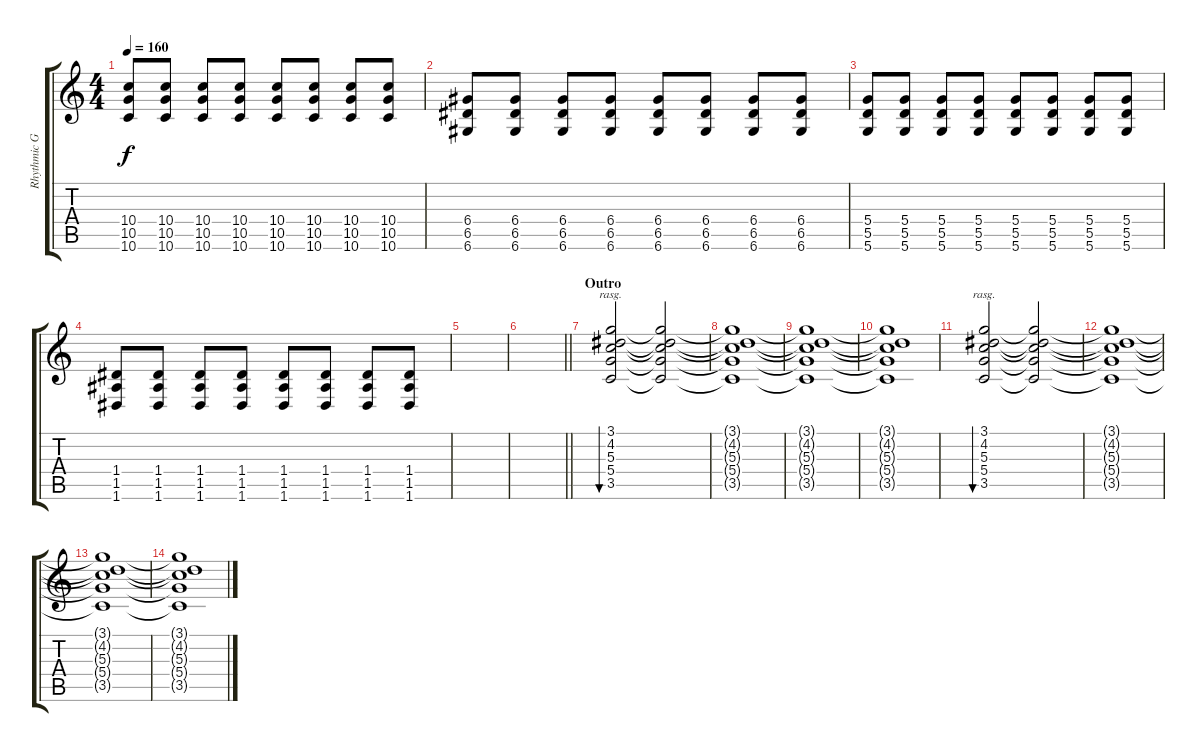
\track ("Rhythmic Guitar" "Rhythmic G") {instrument distortionguitar}
\staff {score tabs}
\tuning (E4 B3 G3 D3 A2 D2) {hide}
\ts (4 4)
\tempo 160
\clef g2
\ks c
(10.4 10.5 10.6).8{dy f} (10.4 10.5 10.6).8 (10.4 10.5 10.6).8 (10.4 10.5 10.6).8 (10.4 10.5 10.6).8 (10.4 10.5 10.6).8 (10.4 10.5 10.6).8 (10.4 10.5 10.6).8 |
(6.4 6.5 6.6).8 (6.4 6.5 6.6).8 (6.4 6.5 6.6).8 (6.4 6.5 6.6).8 (6.4 6.5 6.6).8 (6.4 6.5 6.6).8 (6.4 6.5 6.6).8 (6.4 6.5 6.6).8 |
(5.4 5.5 5.6).8 (5.4 5.5 5.6).8 (5.4 5.5 5.6).8 (5.4 5.5 5.6).8 (5.4 5.5 5.6).8 (5.4 5.5 5.6).8 (5.4 5.5 5.6).8 (5.4 5.5 5.6).8 |
(1.4 1.5 1.6).8 (1.4 1.5 1.6).8 (1.4 1.5 1.6).8 (1.4 1.5 1.6).8 (1.4 1.5 1.6).8 (1.4 1.5 1.6).8 (1.4 1.5 1.6).8 (1.4 1.5 1.6).8 |
|
\barLineRight lightlight
|
\section ("" "Outro")
(3.1 4.2 5.3 5.4 3.5).2{bu 480 rasg ii} (3.1{t} 4.2{t} 5.3{t} 5.4{t} 3.5{t}).2 |
(3.1{t} 4.2{t} 5.3{t} 5.4{t} 3.5{t}).1 |
(3.1{t} 4.2{t} 5.3{t} 5.4{t} 3.5{t}).1 |
(3.1{t} 4.2{t} 5.3{t} 5.4{t} 3.5{t}).1 |
(3.1 4.2 5.3 5.4 3.5).2{bu 480 rasg ii} (3.1{t} 4.2{t} 5.3{t} 5.4{t} 3.5{t}).2 |
(3.1{t} 4.2{t} 5.3{t} 5.4{t} 3.5{t}).1 |
(3.1{t} 4.2{t} 5.3{t} 5.4{t} 3.5{t}).1 |
(3.1{t} 4.2{t} 5.3{t} 5.4{t} 3.5{t}).1
